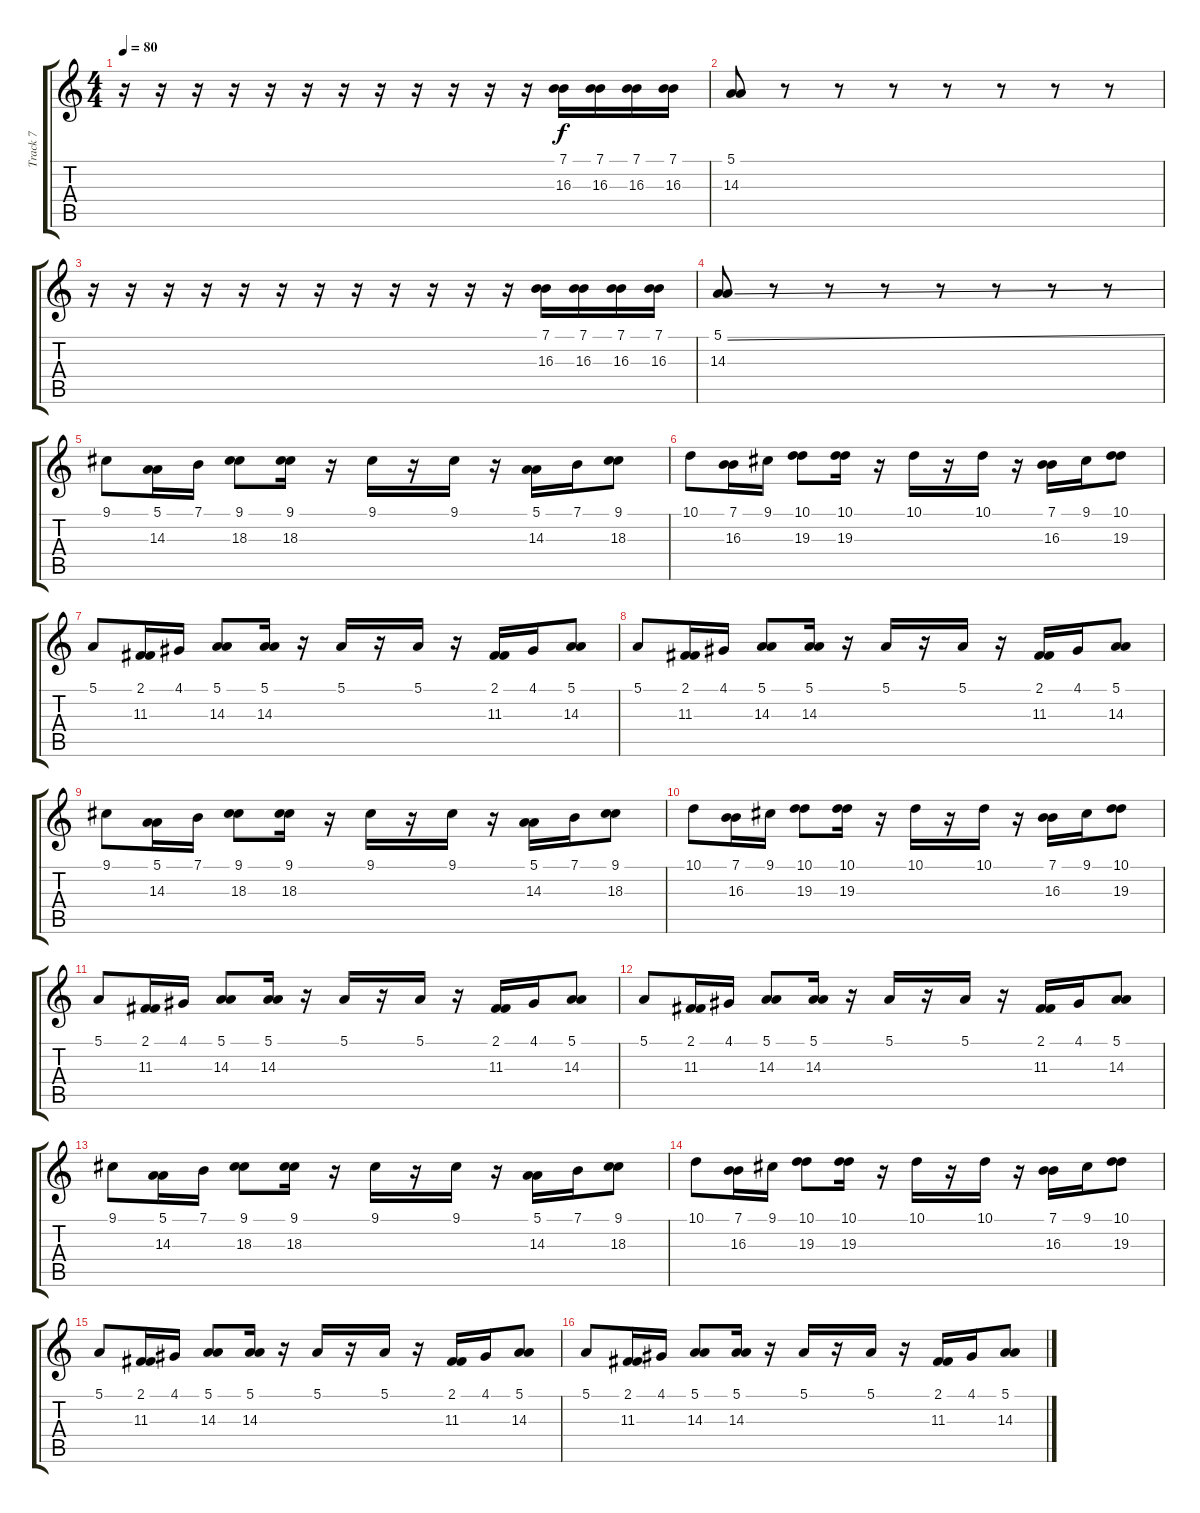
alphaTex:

\track ("Track 7" "Track 7") {instrument lead1square}
\staff {score tabs}
\tuning (E4 B3 G3 D3 A2 E2) {hide}
\ts (4 4)
\tempo 80
\clef g2
\ks c
r.16{dy f} r.16 r.16 r.16 r.16 r.16 r.16 r.16 r.16 r.16 r.16 r.16 (7.1 16.3).16 (7.1 16.3).16 (7.1 16.3).16 (7.1 16.3).16 |
(5.1 14.3).8 r.8 r.8 r.8 r.8 r.8 r.8 r.8 |
r.16 r.16 r.16 r.16 r.16 r.16 r.16 r.16 r.16 r.16 r.16 r.16 (7.1 16.3).16 (7.1 16.3).16 (7.1 16.3).16 (7.1 16.3).16 |
(5.1{ss} 14.3).8 r.8 r.8 r.8 r.8 r.8 r.8 r.8 |
9.1.8 (5.1 14.3).16 7.1.16 (9.1 18.3).8 (9.1 18.3).16 r.16 9.1.16 r.16 9.1.16 r.16 (5.1 14.3).16 7.1.16 (9.1 18.3).8 |
10.1.8 (7.1 16.3).16 9.1.16 (10.1 19.3).8 (10.1 19.3).16 r.16 10.1.16 r.16 10.1.16 r.16 (7.1 16.3).16 9.1.16 (10.1 19.3).8 |
5.1.8 (2.1 11.3).16 4.1.16 (5.1 14.3).8 (5.1 14.3).16 r.16 5.1.16 r.16 5.1.16 r.16 (2.1 11.3).16 4.1.16 (5.1 14.3).8 |
5.1.8 (2.1 11.3).16 4.1.16 (5.1 14.3).8 (5.1 14.3).16 r.16 5.1.16 r.16 5.1.16 r.16 (2.1 11.3).16 4.1.16 (5.1 14.3).8 |
9.1.8 (5.1 14.3).16 7.1.16 (9.1 18.3).8 (9.1 18.3).16 r.16 9.1.16 r.16 9.1.16 r.16 (5.1 14.3).16 7.1.16 (9.1 18.3).8 |
10.1.8 (7.1 16.3).16 9.1.16 (10.1 19.3).8 (10.1 19.3).16 r.16 10.1.16 r.16 10.1.16 r.16 (7.1 16.3).16 9.1.16 (10.1 19.3).8 |
5.1.8 (2.1 11.3).16 4.1.16 (5.1 14.3).8 (5.1 14.3).16 r.16 5.1.16 r.16 5.1.16 r.16 (2.1 11.3).16 4.1.16 (5.1 14.3).8 |
5.1.8 (2.1 11.3).16 4.1.16 (5.1 14.3).8 (5.1 14.3).16 r.16 5.1.16 r.16 5.1.16 r.16 (2.1 11.3).16 4.1.16 (5.1 14.3).8 |
9.1.8 (5.1 14.3).16 7.1.16 (9.1 18.3).8 (9.1 18.3).16 r.16 9.1.16 r.16 9.1.16 r.16 (5.1 14.3).16 7.1.16 (9.1 18.3).8 |
10.1.8 (7.1 16.3).16 9.1.16 (10.1 19.3).8 (10.1 19.3).16 r.16 10.1.16 r.16 10.1.16 r.16 (7.1 16.3).16 9.1.16 (10.1 19.3).8 |
5.1.8 (2.1 11.3).16 4.1.16 (5.1 14.3).8 (5.1 14.3).16 r.16 5.1.16 r.16 5.1.16 r.16 (2.1 11.3).16 4.1.16 (5.1 14.3).8 |
5.1.8 (2.1 11.3).16 4.1.16 (5.1 14.3).8 (5.1 14.3).16 r.16 5.1.16 r.16 5.1.16 r.16 (2.1 11.3).16 4.1.16 (5.1 14.3).8
